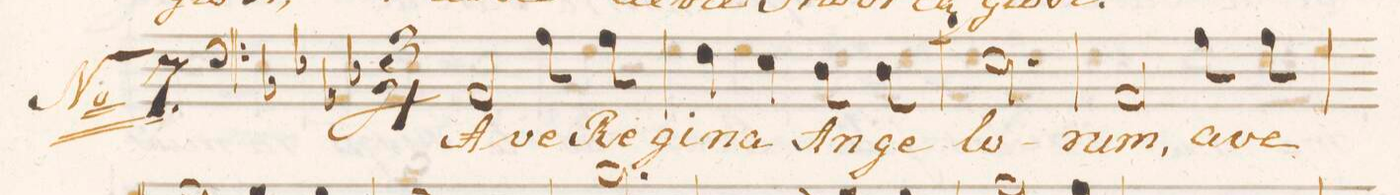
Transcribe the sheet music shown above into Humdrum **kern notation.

**kern	**text	**dynam
*I"Basso.	*	*
*clefF4	*	*
*k[b-e-a-d-]	*	*
*M3/4	*	*
*2\right	*	*
2AA-/	A-	.
8A-\	-ve	.
8A-\	Re-	.
=2	=2	=2
4F\	-gi-	.
4E-\	-na	.
8D-\	An-	.
8D-\	-ge-	.
=3	=3	=3
2.E-\	-lo-	.
=4	=4	=4
2AA-/	-rum,	.
8A-\	a-	.
8A-\	-ve	.
=5	=5	=5
*-	*-	*-
